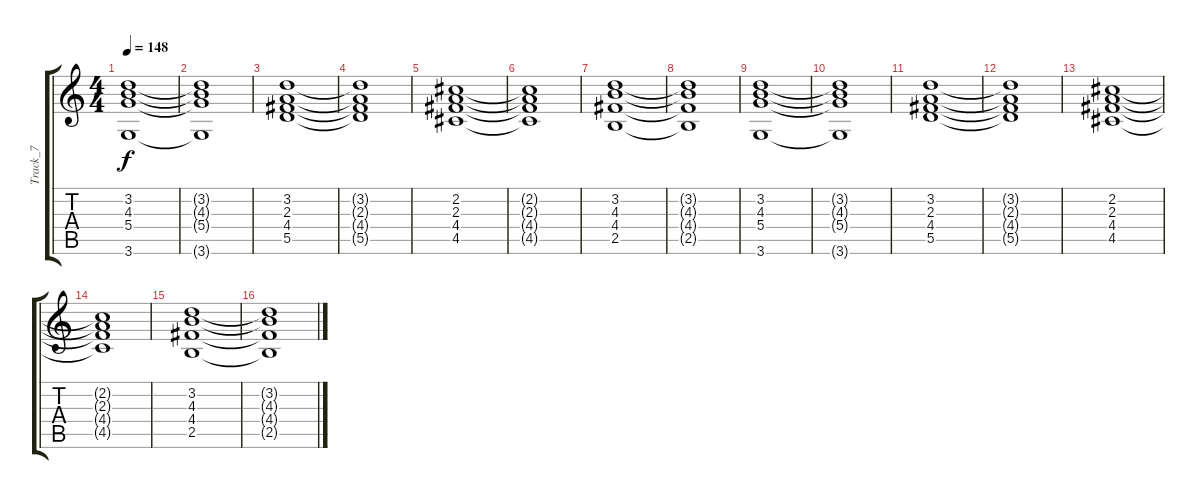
\track ("Track_7" "Track_7") {instrument electricguitarclean}
\staff {score tabs}
\tuning (E4 B3 G3 D3 A2 E2) {hide}
\ts (4 4)
\tempo 148
\clef g2
\ks c
(3.2 4.3 5.4 3.6).1{dy f} |
(3.2{t} 4.3{t} 5.4{t} 3.6{t}).1 |
(3.2 2.3 4.4 5.5).1 |
(3.2{t} 2.3{t} 4.4{t} 5.5{t}).1 |
(2.2 2.3 4.4 4.5).1 |
(2.2{t} 2.3{t} 4.4{t} 4.5{t}).1 |
(3.2 4.3 4.4 2.5).1 |
(3.2{t} 4.3{t} 4.4{t} 2.5{t}).1 |
(3.2 4.3 5.4 3.6).1 |
(3.2{t} 4.3{t} 5.4{t} 3.6{t}).1 |
(3.2 2.3 4.4 5.5).1 |
(3.2{t} 2.3{t} 4.4{t} 5.5{t}).1 |
(2.2 2.3 4.4 4.5).1 |
(2.2{t} 2.3{t} 4.4{t} 4.5{t}).1 |
(3.2 4.3 4.4 2.5).1 |
(3.2{t} 4.3{t} 4.4{t} 2.5{t}).1
